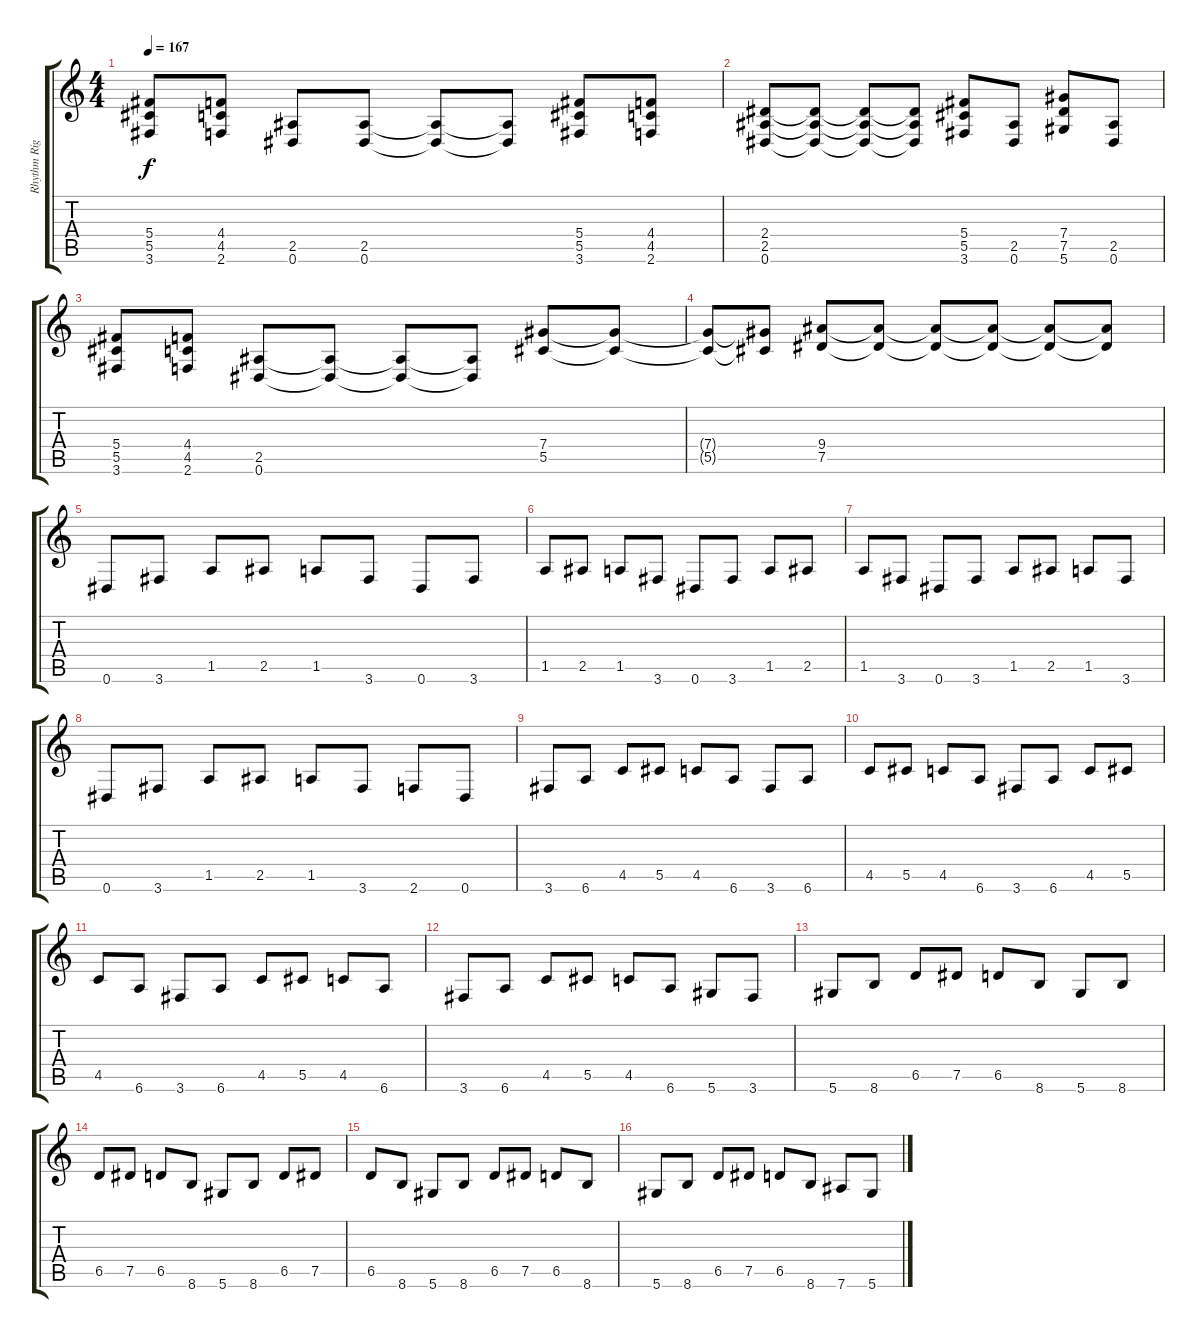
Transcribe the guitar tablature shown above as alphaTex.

\track ("Rhythm Right" "Rhythm Rig") {instrument distortionguitar}
\staff {score tabs}
\tuning (Eb4 Bb3 Gb3 Db3 Ab2 Eb2) {hide}
\ts (4 4)
\tempo 167
\clef g2
\ks c
(5.4 5.5 3.6).8{dy f} (4.4 4.5 2.6).8 (2.5 0.6).8 (2.5 0.6).8 (2.5{t} 0.6{t}).8 (2.5{t} 0.6{t}).8 (5.4 5.5 3.6).8 (4.4 4.5 2.6).8 |
(2.4 2.5 0.6).8 (2.4{t} 2.5{t} 0.6{t}).8 (2.4{t} 2.5{t} 0.6{t}).8 (2.4{t} 2.5{t} 0.6{t}).8 (5.4 5.5 3.6).8 (2.5 0.6).8 (7.4 7.5 5.6).8 (2.5 0.6).8 |
(5.4 5.5 3.6).8 (4.4 4.5 2.6).8 (2.5 0.6).8 (2.5{t} 0.6{t}).8 (2.5{t} 0.6{t}).8 (2.5{t} 0.6{t}).8 (7.4 5.5).8 (7.4{t} 5.5{t}).8 |
(7.4{t} 5.5{t}).8 (7.4{t} 5.5{t}).8 (9.4 7.5).8 (9.4{t} 7.5{t}).8 (9.4{t} 7.5{t}).8 (9.4{t} 7.5{t}).8 (9.4{t} 7.5{t}).8 (9.4{t} 7.5{t}).8 |
0.6.8 3.6.8 1.5.8 2.5.8 1.5.8 3.6.8 0.6.8 3.6.8 |
1.5.8 2.5.8 1.5.8 3.6.8 0.6.8 3.6.8 1.5.8 2.5.8 |
1.5.8 3.6.8 0.6.8 3.6.8 1.5.8 2.5.8 1.5.8 3.6.8 |
0.6.8 3.6.8 1.5.8 2.5.8 1.5.8 3.6.8 2.6.8 0.6.8 |
3.6.8 6.6.8 4.5.8 5.5.8 4.5.8 6.6.8 3.6.8 6.6.8 |
4.5.8 5.5.8 4.5.8 6.6.8 3.6.8 6.6.8 4.5.8 5.5.8 |
4.5.8 6.6.8 3.6.8 6.6.8 4.5.8 5.5.8 4.5.8 6.6.8 |
3.6.8 6.6.8 4.5.8 5.5.8 4.5.8 6.6.8 5.6.8 3.6.8 |
5.6.8 8.6.8 6.5.8 7.5.8 6.5.8 8.6.8 5.6.8 8.6.8 |
6.5.8 7.5.8 6.5.8 8.6.8 5.6.8 8.6.8 6.5.8 7.5.8 |
6.5.8 8.6.8 5.6.8 8.6.8 6.5.8 7.5.8 6.5.8 8.6.8 |
5.6.8 8.6.8 6.5.8 7.5.8 6.5.8 8.6.8 7.6.8 5.6.8
